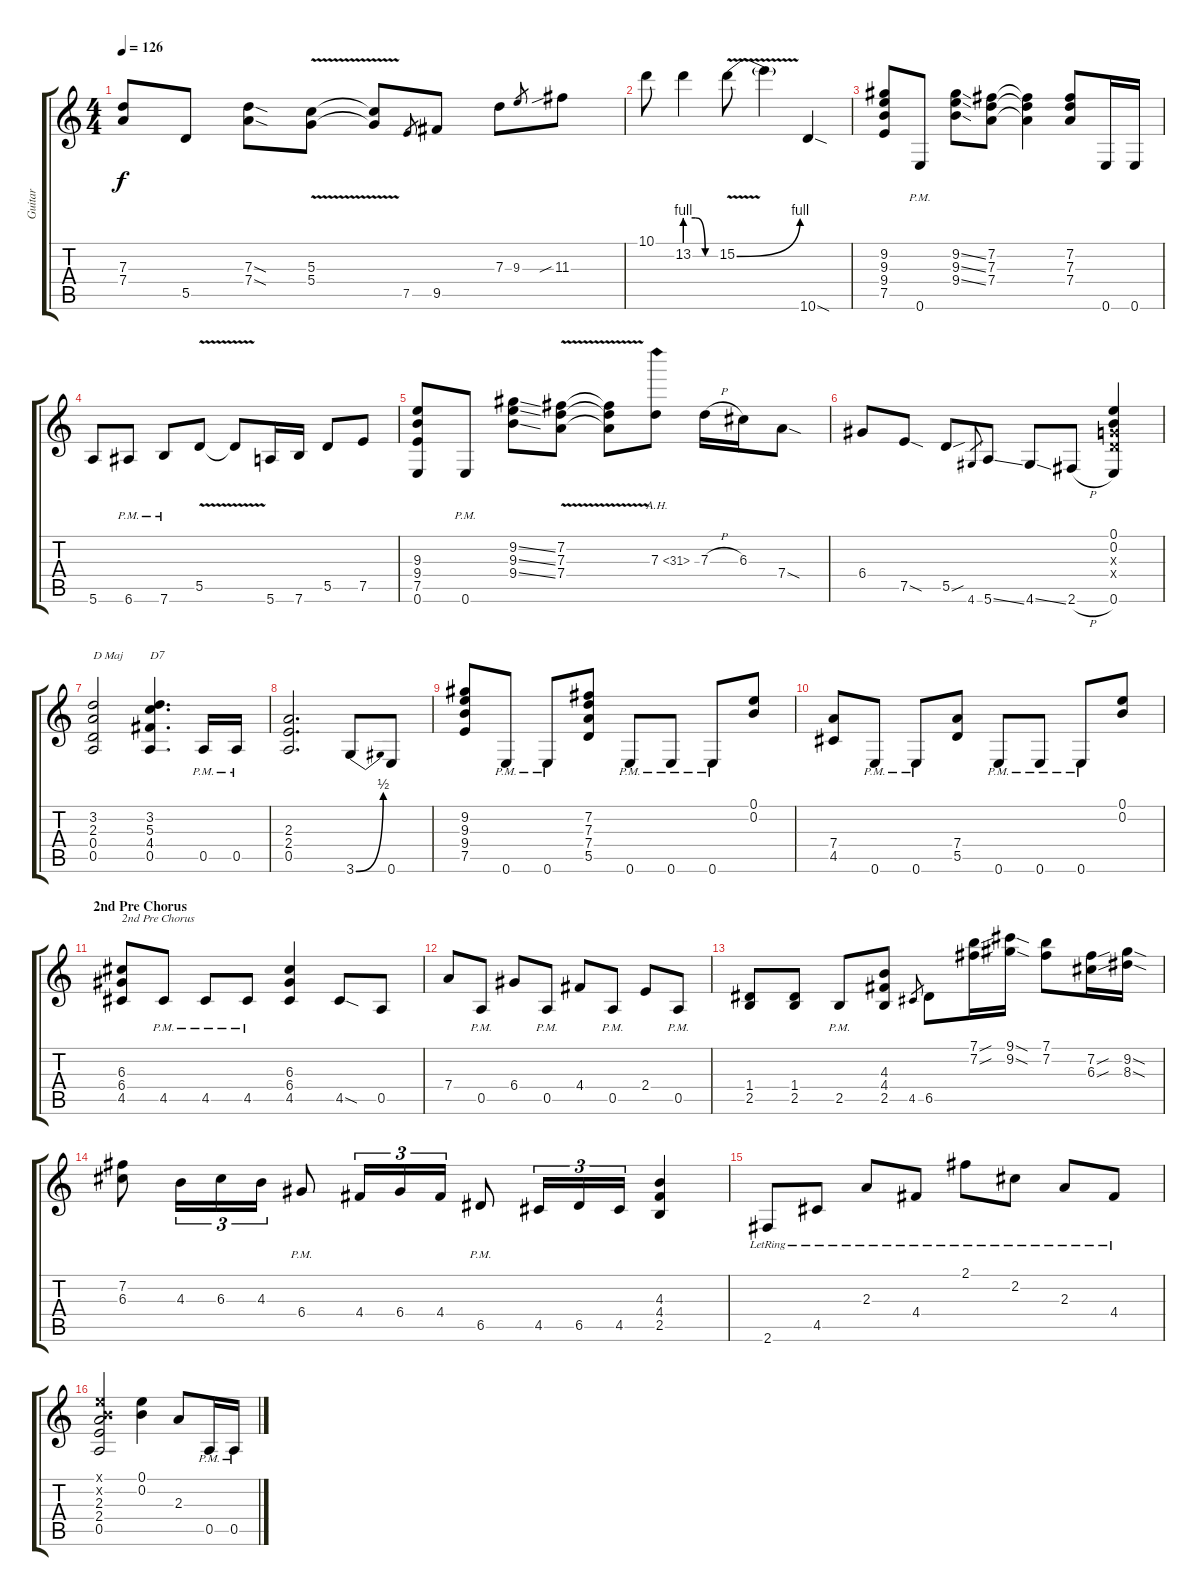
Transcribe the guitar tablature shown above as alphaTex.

\track ("Guitar" "Guitar") {instrument overdrivenguitar}
\staff {score tabs}
\tuning (E4 B3 G3 D3 A2 E2) {hide}
\ts (4 4)
\tempo 126
\clef g2
\ks c
(7.3 7.4).8{dy f} 5.5.8 (7.3{sod} 7.4{sod}).8 (5.3{v} 5.4{v}).8 (5.3{t} 5.4{t}).8 7.5.8{gr} 9.5.8 7.3.8 9.3.8{gr} 11.3{sib}.8 |
10.1.8 13.2{be (custom 0 4 20 4 40 0 60 0)}.4 15.2{be (bend 0 0 60 4) v}.8 15.2{t}.4 10.6{sod}.4 |
(9.2 9.3 9.4 7.5).8 0.6{pm}.8 (9.2{ss} 9.3{ss} 9.4{ss}).8 (7.2 7.3 7.4).8 (7.2{t} 7.3{t} 7.4{t}).4 (7.2 7.3 7.4).8 0.6.16 0.6.16 |
5.6.8 6.6{pm}.8 7.6{pm}.8 5.5{v}.8 5.5{t}.8 5.6.16 7.6.16 5.5.8 7.5.8 |
(9.3 9.4 7.5 0.6).8 0.6{pm}.8 (9.2{ss} 9.3{ss} 9.4{ss}).8 (7.2{v} 7.3{v} 7.4{v}).8 (7.2{t} 7.3{t} 7.4{t}).8 7.3{ah 24}.8 7.3{h}.16 6.3.16 7.4{sod}.8 |
6.4.8 7.5{sod}.8 5.5{sou}.8 4.6.8{gr} 5.6{ss}.8 4.6{ss}.8 2.6{h}.8 (0.1 0.2 0.3{x} 0.4{x} 0.6).4 |
(3.2 2.3 0.4 0.5).2{txt "D Maj"} (3.2 5.3 4.4 0.5).4{d txt "D7"} 0.5{pm}.16 0.5{pm}.16 |
(2.3 2.4 0.5).2{d} 3.6{be (bend 0 0 60 2)}.8 0.6.8 |
(9.2 9.3 9.4 7.5).8 0.6{pm}.8 0.6{pm}.8 (7.2 7.3 7.4 5.5).8 0.6{pm}.8 0.6{pm}.8 0.6{pm}.8 (0.1 0.2).8 |
(7.4 4.5).8 0.6{pm}.8 0.6{pm}.8 (7.4 5.5).8 0.6{pm}.8 0.6{pm}.8 0.6{pm}.8 (0.1 0.2).8 |
\section ("" "2nd Pre Chorus")
(6.3 6.4 4.5).8{txt "2nd Pre Chorus"} 4.5{pm}.8 4.5{pm}.8 4.5{pm}.8 (6.3 6.4 4.5).4 4.5{sod}.8 0.5.8 |
7.4.8 0.5{pm}.8 6.4.8 0.5{pm}.8 4.4.8 0.5{pm}.8 2.4.8 0.5{pm}.8 |
(1.4 2.5).8 (1.4 2.5).8 2.5{pm}.8 (4.3 4.4 2.5).8 4.5.8{gr} 6.5.8 (7.1{sou} 7.2{sou}).16 (9.1{sod} 9.2{sod}).16 (7.1 7.2).8 (7.2{sou} 6.3{sou}).16 (9.2{sod} 8.3{sod}).16 |
(7.2 6.3).8 4.3.16{tu (3 2)} 6.3.16{tu (3 2)} 4.3.16{tu (3 2)} 6.4{pm}.8 4.4.16{tu (3 2)} 6.4.16{tu (3 2)} 4.4.16{tu (3 2)} 6.5{pm}.8 4.5.16{tu (3 2)} 6.5.16{tu (3 2)} 4.5.16{tu (3 2)} (4.3 4.4 2.5).4 |
2.6{lr}.8 4.5{lr}.8 2.3{lr}.8 4.4{lr}.8 2.1{lr}.8 2.2{lr}.8 2.3{lr}.8 4.4{lr}.8 |
(0.1{x} 0.2{x} 2.3 2.4 0.5).2 (0.1 0.2).4 2.3.8 0.5{pm}.16 0.5{pm}.16
